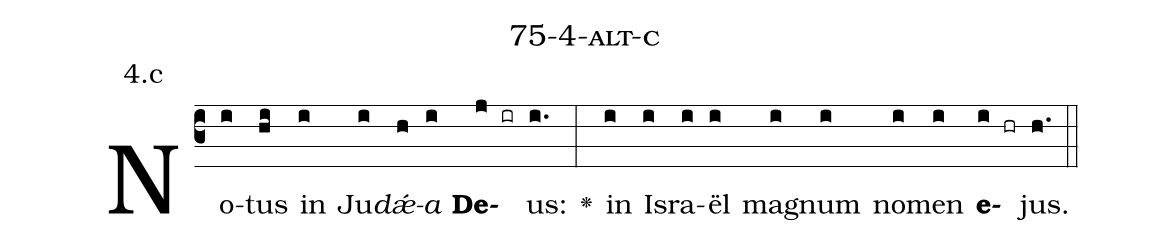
name: 75-4-alt-c;
annotation: 4.c;
%%
(c3)No(i)tus(hi) in(i) Ju(i)<i>dǽ</i>(h)<i>a</i>(i) <b>De</b>(j ir)us:(i.) <v>\greheightstar</v>(:) in(i) Is(i)ra(i)ël(i) ma(i)gnum(i) no(i)men(i) <b>e</b>(i hr)jus.(h.) (::)


%E(i) u(i) o(i) u(i) a(i) e.(h.) (::)
